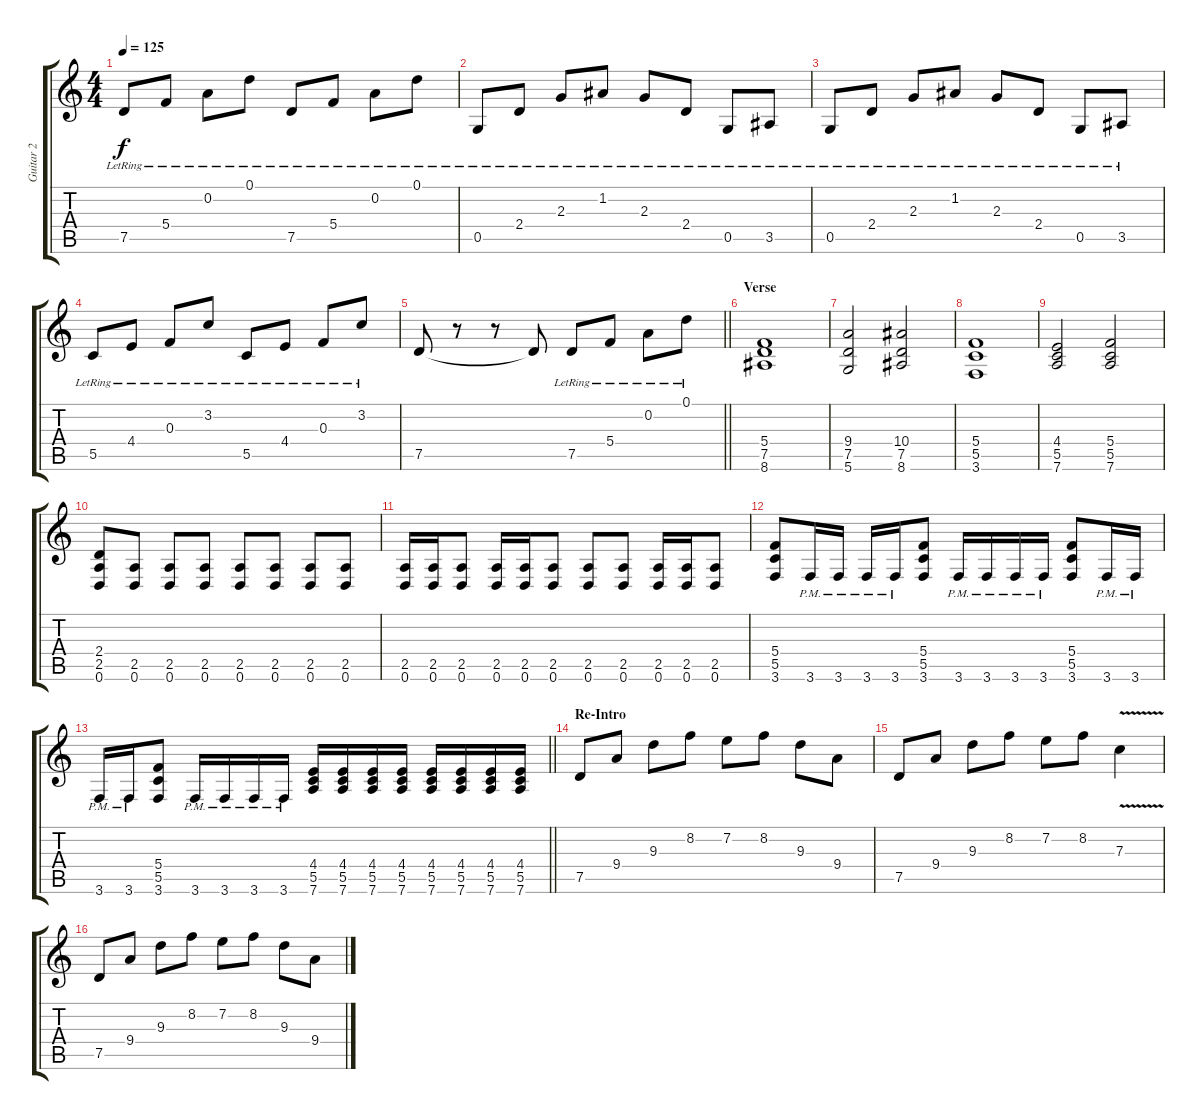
\track ("Guitar 2" "Guitar 2") {instrument distortionguitar}
\staff {score tabs}
\tuning (D4 A3 F3 C3 G2 D2) {hide}
\ts (4 4)
\tempo 125
\clef g2
\ks c
7.5{lr}.8{dy f} 5.4{lr}.8 0.2{lr}.8 0.1{lr}.8 7.5{lr}.8 5.4{lr}.8 0.2{lr}.8 0.1{lr}.8 |
0.5{lr}.8 2.4{lr}.8 2.3{lr}.8 1.2{lr}.8 2.3{lr}.8 2.4{lr}.8 0.5{lr}.8 3.5{lr}.8 |
0.5{lr}.8 2.4{lr}.8 2.3{lr}.8 1.2{lr}.8 2.3{lr}.8 2.4{lr}.8 0.5{lr}.8 3.5{lr}.8 |
5.5{lr}.8 4.4{lr}.8 0.3{lr}.8 3.2{lr}.8 5.5{lr}.8 4.4{lr}.8 0.3{lr}.8 3.2{lr}.8 |
\barLineRight lightlight
7.5.8 r.8 r.8 7.5{t}.8 7.5{lr}.8 5.4{lr}.8 0.2{lr}.8 0.1{lr}.8 |
\section ("" "Verse")
(5.4 7.5 8.6).1{instrument distortionguitar} |
(9.4 7.5 5.6).2 (10.4 7.5 8.6).2 |
(5.4 5.5 3.6).1 |
(4.4 5.5 7.6).2 (5.4 5.5 7.6).2 |
(2.4 2.5 0.6).8 (2.5 0.6).8 (2.5 0.6).8 (2.5 0.6).8 (2.5 0.6).8 (2.5 0.6).8 (2.5 0.6).8 (2.5 0.6).8 |
(2.5 0.6).16 (2.5 0.6).16 (2.5 0.6).8 (2.5 0.6).16 (2.5 0.6).16 (2.5 0.6).8 (2.5 0.6).8 (2.5 0.6).8 (2.5 0.6).16 (2.5 0.6).16 (2.5 0.6).8 |
(5.4 5.5 3.6).8 3.6{pm}.16 3.6{pm}.16 3.6{pm}.16 3.6{pm}.16 (5.4 5.5 3.6).8 3.6{pm}.16 3.6{pm}.16 3.6{pm}.16 3.6{pm}.16 (5.4 5.5 3.6).8 3.6{pm}.16 3.6{pm}.16 |
\barLineRight lightlight
3.6{pm}.16 3.6{pm}.16 (5.4 5.5 3.6).8 3.6{pm}.16 3.6{pm}.16 3.6{pm}.16 3.6{pm}.16 (4.4 5.5 7.6).16 (4.4 5.5 7.6).16 (4.4 5.5 7.6).16 (4.4 5.5 7.6).16 (4.4 5.5 7.6).16 (4.4 5.5 7.6).16 (4.4 5.5 7.6).16 (4.4 5.5 7.6).16 |
\section ("" "Re-Intro")
7.5.8{instrument electricguitarclean} 9.4.8 9.3.8 8.2.8 7.2.8 8.2.8 9.3.8 9.4.8 |
7.5.8 9.4.8 9.3.8 8.2.8 7.2.8 8.2.8 7.3{v}.4 |
7.5.8 9.4.8 9.3.8 8.2.8 7.2.8 8.2.8 9.3.8 9.4.8
